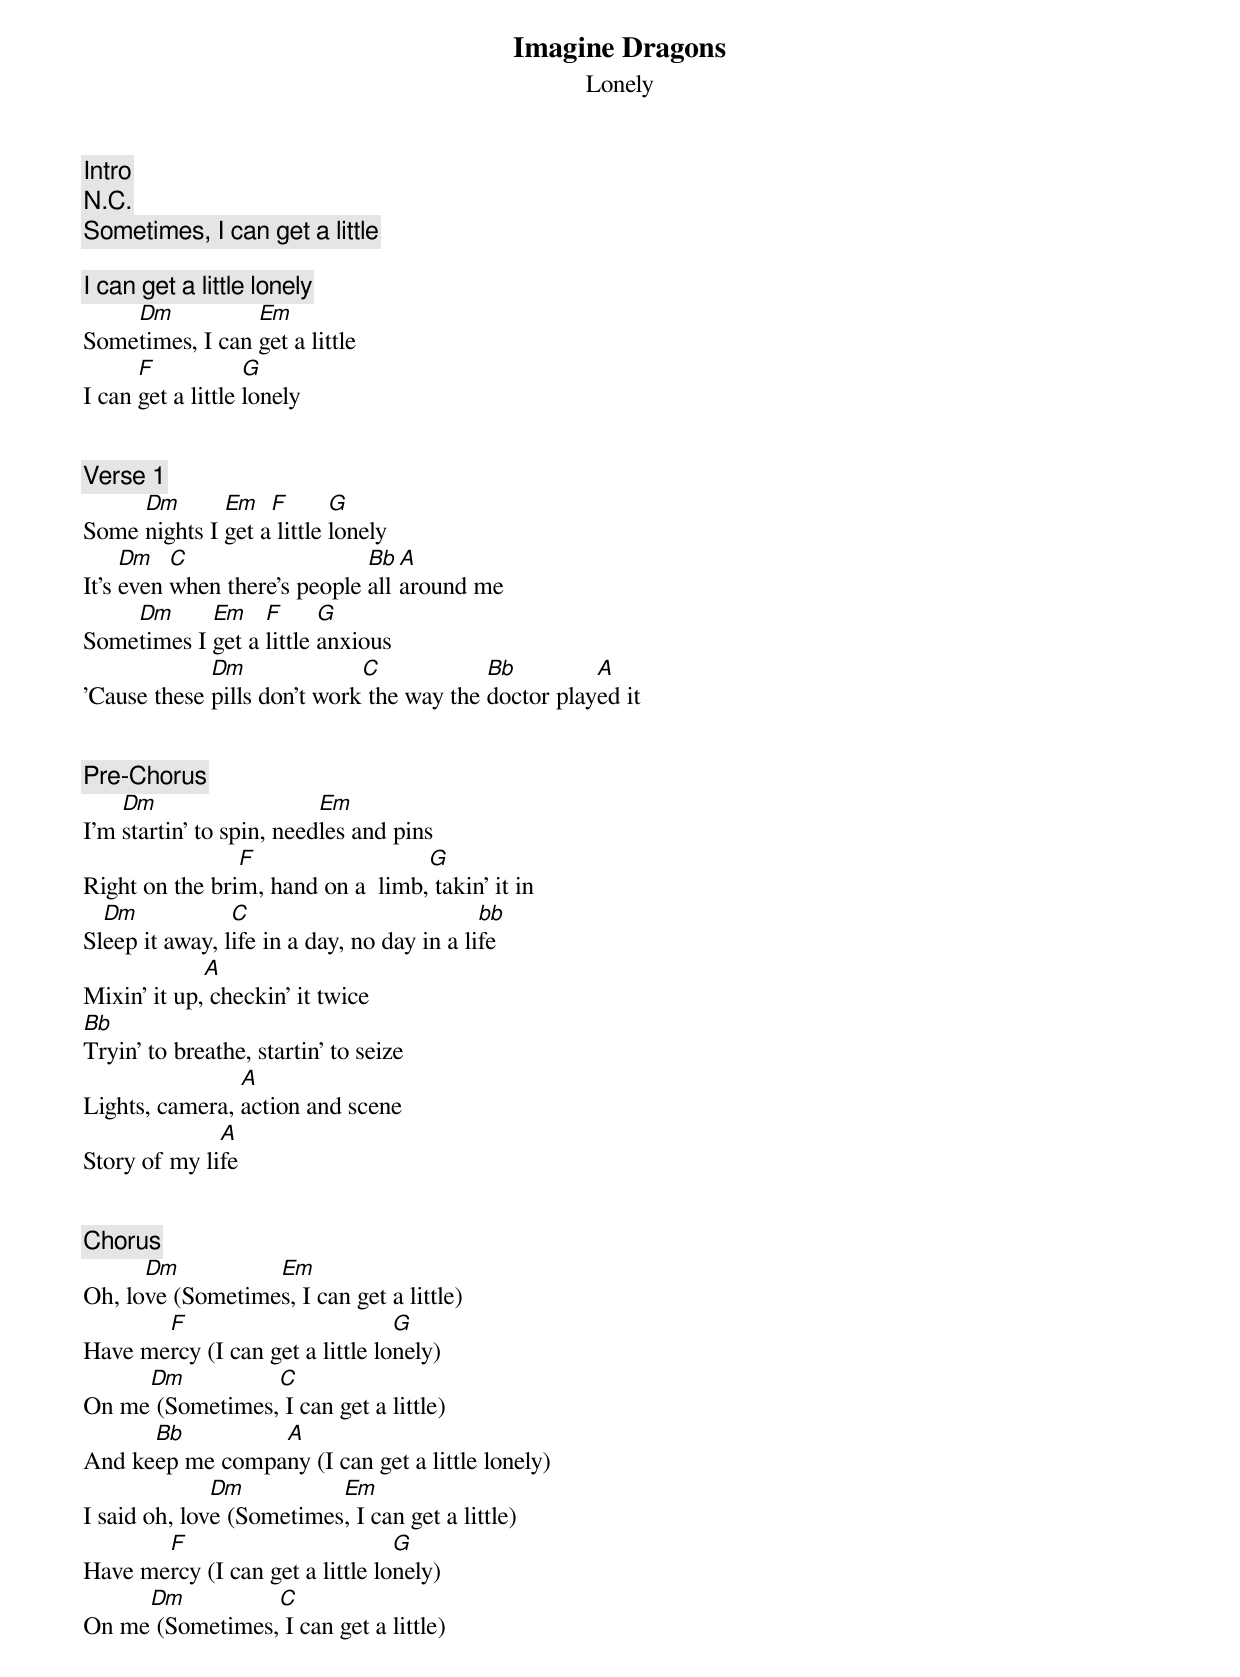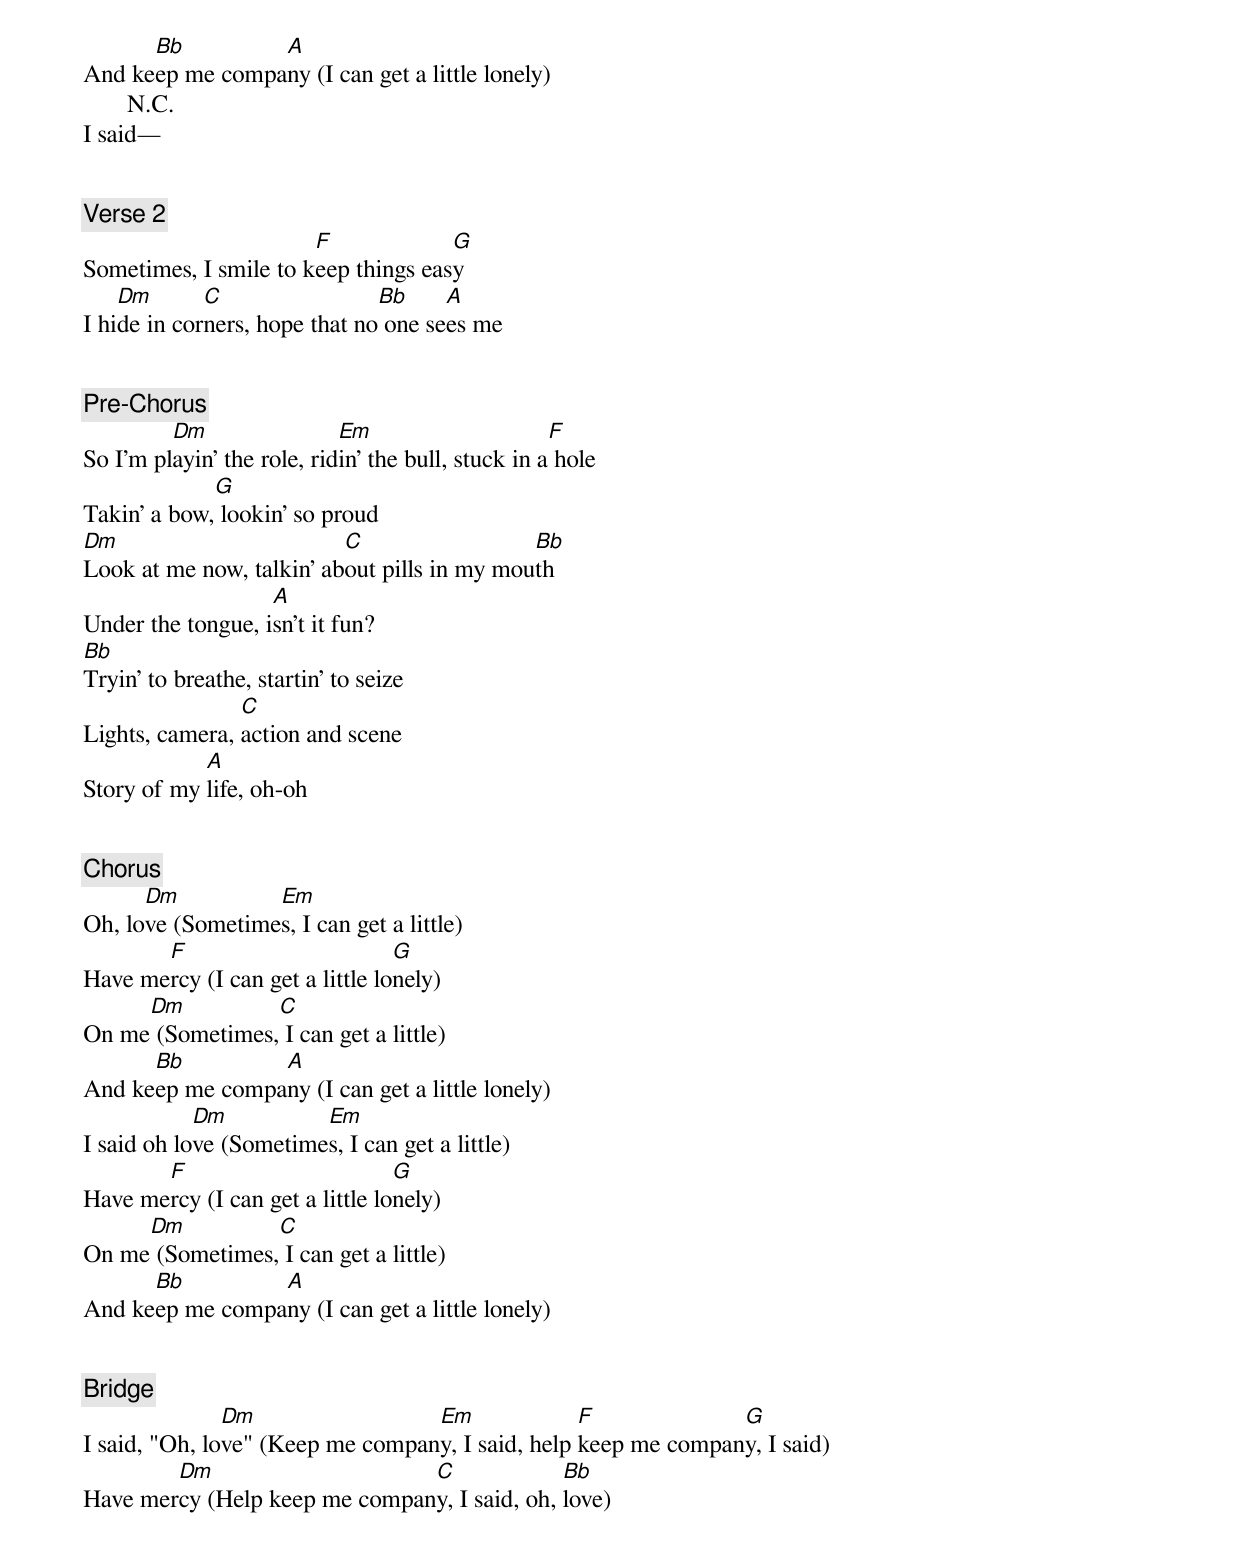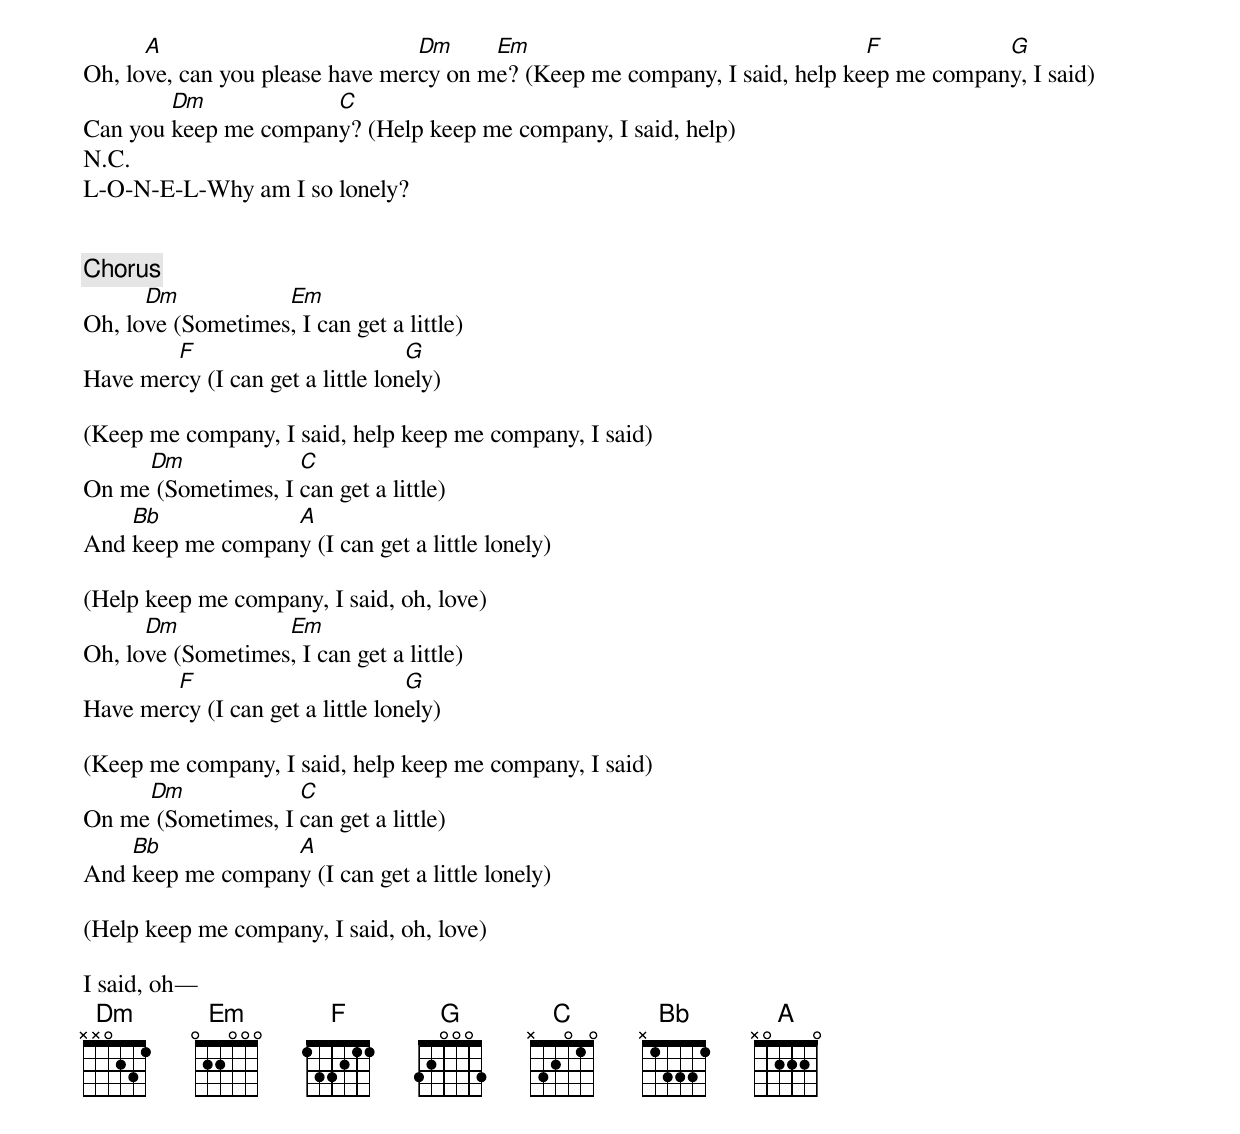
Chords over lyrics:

Imagine Dragons
Lonely

[Intro]
    N.C.
Sometimes, I can get a little

I can get a little lonely
    Dm           Em
Sometimes, I can get a little
      F            G
I can get a little lonely


[Verse 1]
     Dm       Em   F       G
Some nights I get a little lonely
     Dm   C                   Bb  A
It's even when there's people all around me
    Dm      Em    F      G
Sometimes I get a little anxious
             Dm              C            Bb         A
'Cause these pills don't work the way the doctor played it


[Pre-Chorus]
    Dm                    Em
I'm startin' to spin, needles and pins
                F                  G
Right on the brim, hand on a  limb, takin' it in
  Dm            C                           bb
Sleep it away, life in a day, no day in a life
             A
Mixin' it up, checkin' it twice
Bb
Tryin' to breathe, startin' to seize
                A
Lights, camera, action and scene
              A
Story of my life


[Chorus]
      Dm          Em
Oh, love (Sometimes, I can get a little)
       F                         G
Have mercy (I can get a little lonely)
     Dm          C
On me (Sometimes, I can get a little)
      Bb         A
And keep me company (I can get a little lonely)
              Dm          Em
I said oh, love (Sometimes, I can get a little)
       F                         G
Have mercy (I can get a little lonely)
     Dm          C
On me (Sometimes, I can get a little)
      Bb         A
And keep me company (I can get a little lonely)
       N.C.
I said—


[Verse 2]
                       F             G
Sometimes, I smile to keep things easy
    Dm       C                 Bb     A
I hide in corners, hope that no one sees me


[Pre-Chorus]
         Dm                 Em                      F
So I'm playin' the role, ridin' the bull, stuck in a hole
             G
Takin' a bow, lookin' so proud
Dm                        C                  Bb
Look at me now, talkin' about pills in my mouth
                   A
Under the tongue, isn't it fun?
Bb
Tryin' to breathe, startin' to seize
                C
Lights, camera, action and scene
            A
Story of my life, oh-oh


[Chorus]
      Dm          Em
Oh, love (Sometimes, I can get a little)
       F                         G
Have mercy (I can get a little lonely)
     Dm          C
On me (Sometimes, I can get a little)
      Bb         A
And keep me company (I can get a little lonely)
            Dm          Em
I said oh love (Sometimes, I can get a little)
       F                         G
Have mercy (I can get a little lonely)
     Dm          C
On me (Sometimes, I can get a little)
      Bb         A
And keep me company (I can get a little lonely)


[Bridge]
               Dm                 Em              F             G
I said, "Oh, love" (Keep me company, I said, help keep me company, I said)
        Dm                     C              Bb
Have mercy (Help keep me company, I said, oh, love)
      A                          Dm     Em                                  F           G
Oh, love, can you please have mercy on me? (Keep me company, I said, help keep me company, I said)
        Dm            C
Can you keep me company? (Help keep me company, I said, help)
N.C.
L-O-N-E-L-Why am I so lonely?


[Chorus]
      Dm           Em
Oh, love (Sometimes, I can get a little)
        F                         G
Have mercy (I can get a little lonely)

(Keep me company, I said, help keep me company, I said)
     Dm             C
On me (Sometimes, I can get a little)
    Bb            A
And keep me company (I can get a little lonely)

(Help keep me company, I said, oh, love)
      Dm           Em
Oh, love (Sometimes, I can get a little)
        F                         G
Have mercy (I can get a little lonely)

(Keep me company, I said, help keep me company, I said)
     Dm             C
On me (Sometimes, I can get a little)
    Bb            A
And keep me company (I can get a little lonely)

(Help keep me company, I said, oh, love)

I said, oh—
